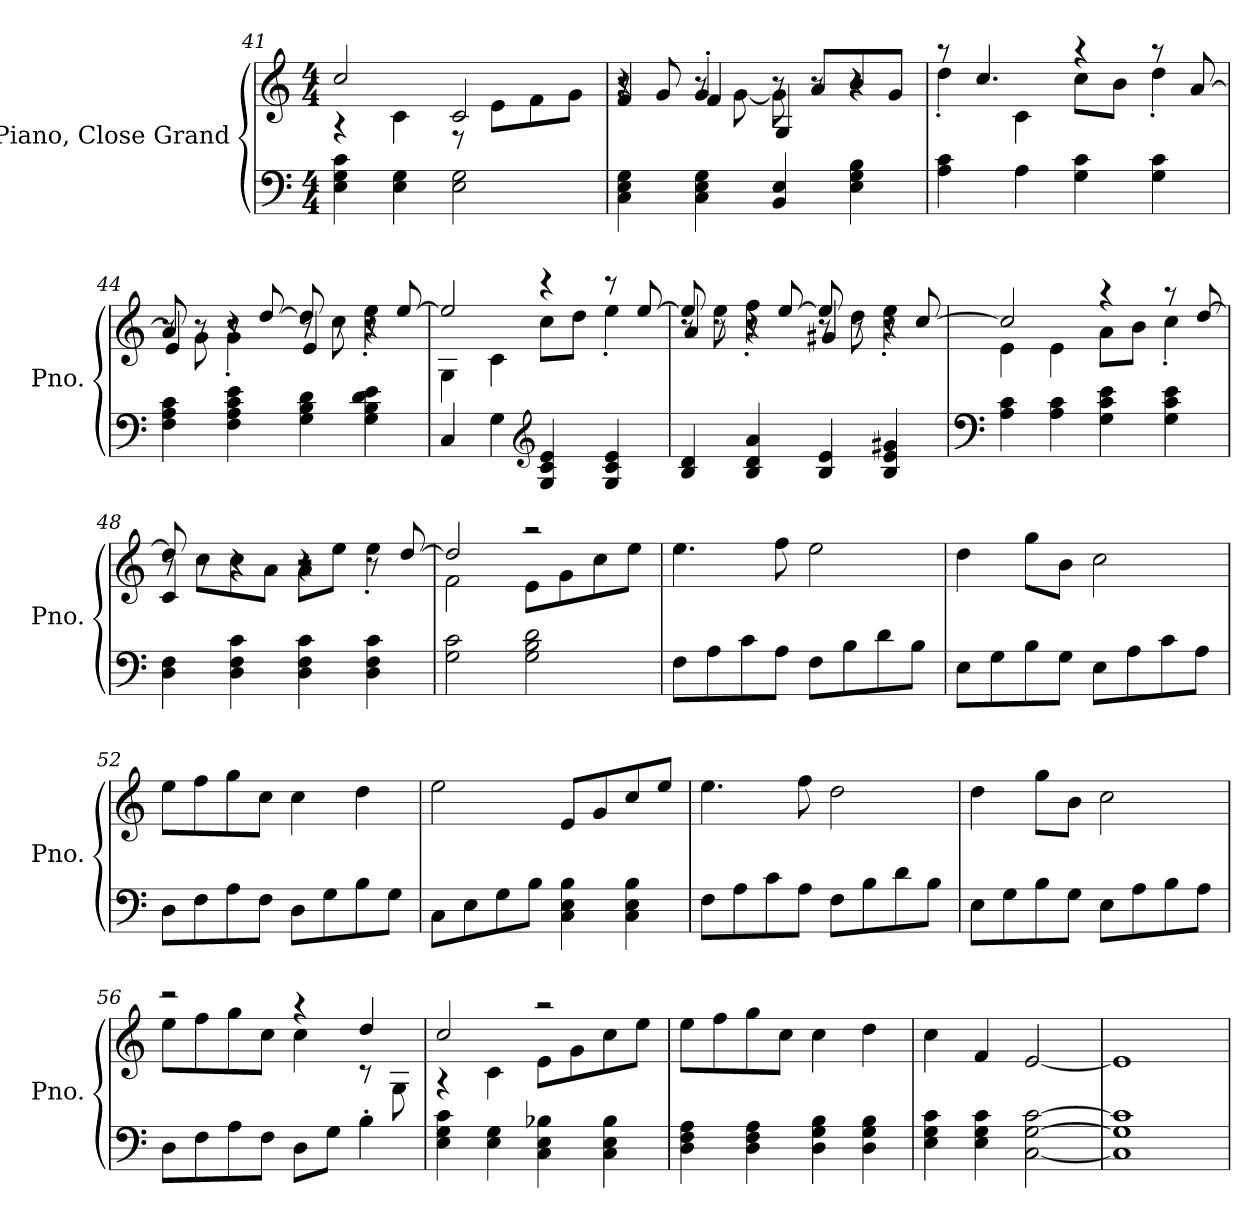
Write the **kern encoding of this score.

**kern	**kern
*part1	*part1
*staff2	*staff1
*I"Piano, Close Grand	*
*I'Pno.	*
*clefF4	*clefG2
*k[]	*k[]
*M4/4	*M4/4
=41	=41
*	*^
4E\ 4G\ 4c\	2cc/	4r
4E\ 4G\	.	4c\
2E\ 2G\	2c/	8r
.	.	8e\L
.	.	8f\
.	.	8g\J
=42	=42	=42
*	*	*^
4C\ 4E\ 4G\	8r	4r	4f/
.	8g/	.	.
4C\ 4E\ 4G\	4g'/	8r	4f/
.	.	[8g\	.
4BB/ 4E/	8r	8g\]	4G/
.	8a/L	8r	.
4E\ 4G\ 4B\	8b/	4r	4r
.	8g/J	.	.
*	*	*v	*v
!!LO:LB:g=z
=43	=43	=43
4A\ 4c\	8r	4dd'\
.	4.cc/	.
4A\	.	4c\
4G\ 4c\	4r	8cc\L
.	.	8b\J
4G\ 4c\	8r	4dd'\
.	[8a/	.
=44	=44	=44
*	*	*^
4F\ 4A\ 4c\	8a/]	8r	4e/
.	8r	8g\	.
4F\ 4A\ 4c\ 4e\	8r	4g'\	4r
.	[8dd/	.	.
4G\ 4B\ 4d\	8dd/]	8r	4e/
.	8r	8cc\	.
4G\ 4B\ 4d\ 4e\	8r	4ee'\	4r
.	[8ee/	.	.
*	*	*v	*v
=45	=45	=45
4C/	2ee/]	4G\
4G\	.	4c\
*clefG2	*	*
4G/ 4c/ 4e/	4r	8cc\L
.	.	8dd\J
4G/ 4c/ 4e/	8r	4ee'\
.	[8ee/	.
=46	=46	=46
*	*	*^
4B/ 4d/	8ee/]	8r	4a/
.	8r	8ee\	.
4B/ 4d/ 4a/	8r	4ff'\	4r
.	[8ee/	.	.
4B/ 4e/	8ee/]	8r	4g#X/
.	8r	8dd\	.
4B/ 4e/ 4g#X/	8r	4ee'\	4r
.	[8cc/	.	.
*	*v	*v	*v
!!LO:LB:g=z
=47	=47
*clefF4	*
*	*^
4A\ 4c\	2cc/]	4e\
4A\ 4c\	.	4e\
4G\ 4c\ 4e\	4r	8a\L
.	.	8b\J
4G\ 4c\ 4e\	8r	4cc'\
.	[8dd/	.
=48	=48	=48
*	*	*^
4D\ 4F\	8dd/]	8r	4c/
.	8r	8cc\L	.
4D\ 4F\ 4c\	4r	8cc\	4r
.	.	8a\J	.
4D\ 4F\ 4c\	4r	8a\L	2r
.	.	8ee\J	.
4D\ 4F\ 4c\	8r	4ee'\	.
.	[8dd/	.	.
*	*	*v	*v
=49	=49	=49
2G\ 2c\	2dd/]	2f\
2G\ 2B\ 2d\	2r	8e\L
.	.	8g\
.	.	8cc\
.	.	8ee\J
*	*v	*v
=50	=50
8F\L	4.ee\
8A\	.
8c\	.
8A\J	8ff\
8F\L	2ee\
8B\	.
8d\	.
8B\J	.
=51	=51
8E\L	4dd\
8G\	.
8B\	8gg\L
8G\J	8b\J
8E\L	2cc\
8A\	.
8c\	.
8A\J	.
!!LO:LB:g=z
=52	=52
8D\L	8ee\L
8F\	8ff\
8A\	8gg\
8F\J	8cc\J
8D\L	4cc\
8G\	.
8B\	4dd\
8G\J	.
=53	=53
8C\L	2ee\
8E\	.
8G\	.
8B\J	.
4C\ 4E\ 4B\	8e/L
.	8g/
4C\ 4E\ 4B\	8cc/
.	8ee/J
=54	=54
8F\L	4.ee\
8A\	.
8c\	.
8A\J	8ff\
8F\L	2dd\
8B\	.
8d\	.
8B\J	.
=55	=55
8E\L	4dd\
8G\	.
8B\	8gg\L
8G\J	8b\J
8E\L	2cc\
8A\	.
8B\	.
8A\J	.
=56	=56
*	*^
8D\L	2r	8ee\L
8F\	.	8ff\
8A\	.	8gg\
8F\J	.	8cc\J
8D\L	4r	4cc\
8G\J	.	.
4B'\	4dd/	8r
.	.	8G\
!!LO:PB:g=z	!!
=57	=57	=57
4E\ 4G\ 4c\	2cc/	4r
4E\ 4G\	.	4c\
4C\ 4E\ 4B-X\	2r	8e\L
.	.	8g\
4C\ 4E\ 4B-\	.	8cc\
.	.	8ee\J
*	*v	*v
=58	=58
4D\ 4F\ 4A\	8ee\L
.	8ff\
4D\ 4F\ 4A\	8gg\
.	8cc\J
4D\ 4G\ 4B\	4cc\
4D\ 4G\ 4B\	4dd\
=59	=59
4E\ 4G\ 4c\	4cc\
4E\ 4G\ 4c\	4f/
[2C\ [2G\ [2c\	[2e/
=60	=60
1C] 1G] 1c]	1e]
=	=
*-	*-
